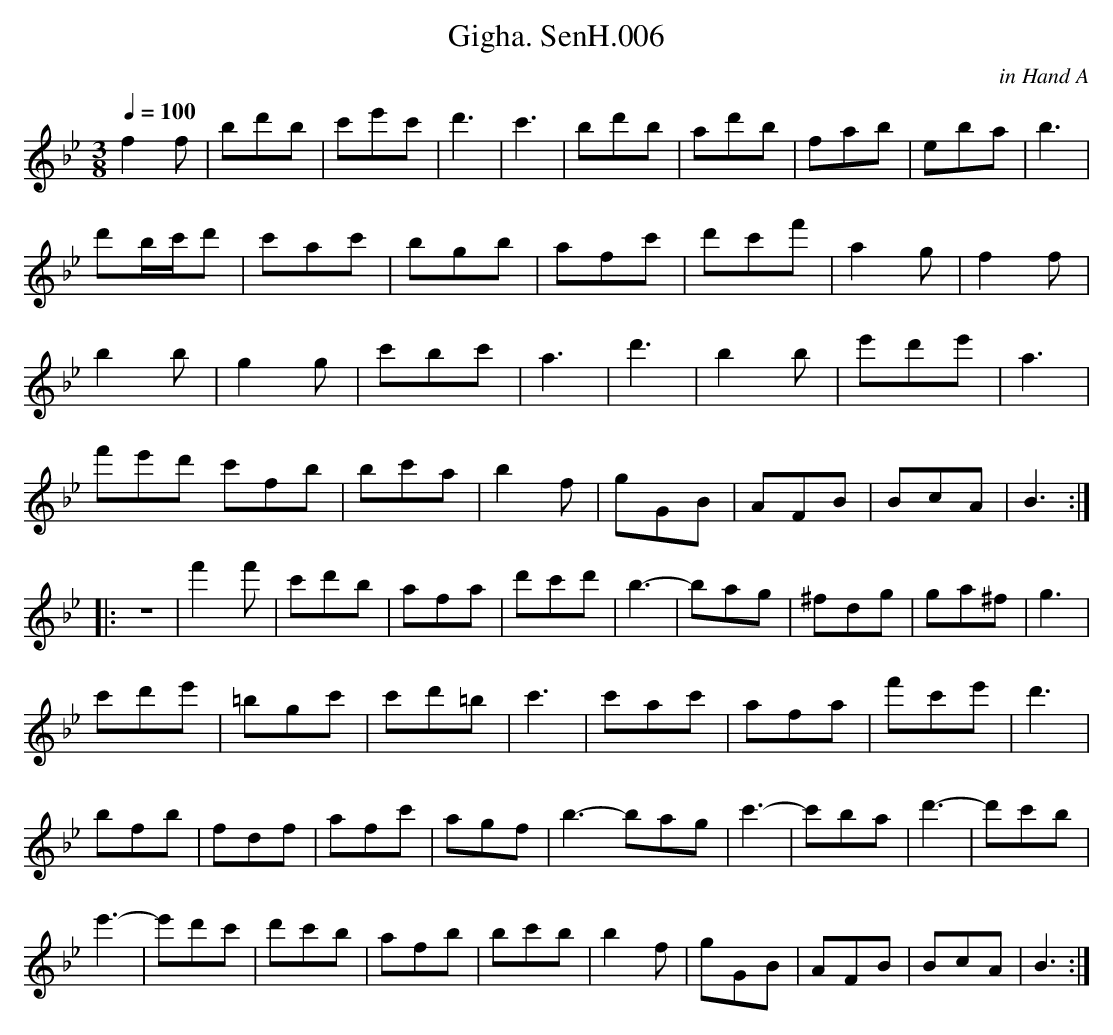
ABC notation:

X:1
T:Gigha. SenH.006
C:in Hand A
Q:1/4=100
M:3/8
Q:1/4=100
L:1/8
K:Bb
f2f | bd'b | c'e'c' | d'3 | c'3 | bd'b | ad'b | fab | eba | b3 |
d'b/c'/d' | c'ac' | bgb | afc' | d'c'f' | a2g | f2f |
b2b | g2g | c'bc' | a3 | d'3 | b2b | e'd'e' | a3 |
f'e'd' \ c'fb | bc'a | b2f | gGB | AFB | BcA | B3 :|
|:z3 | f'2f' | c'd'b | afa | d'c'd' | b3-| bag | ^fdg |ga^f | g3 |
c'd'e' | =bgc' | c'd'=b | c'3 | c'ac' | afa | f'c'e' | d'3 |
bfb | fdf | afc' | agf | b3-bag | c'3-| c'ba | d'3- |d'c'b |
e'3- |e'd'c' | d'c'b | afb | bc'b | b2f | gGB | AFB | BcA | B3 :|
